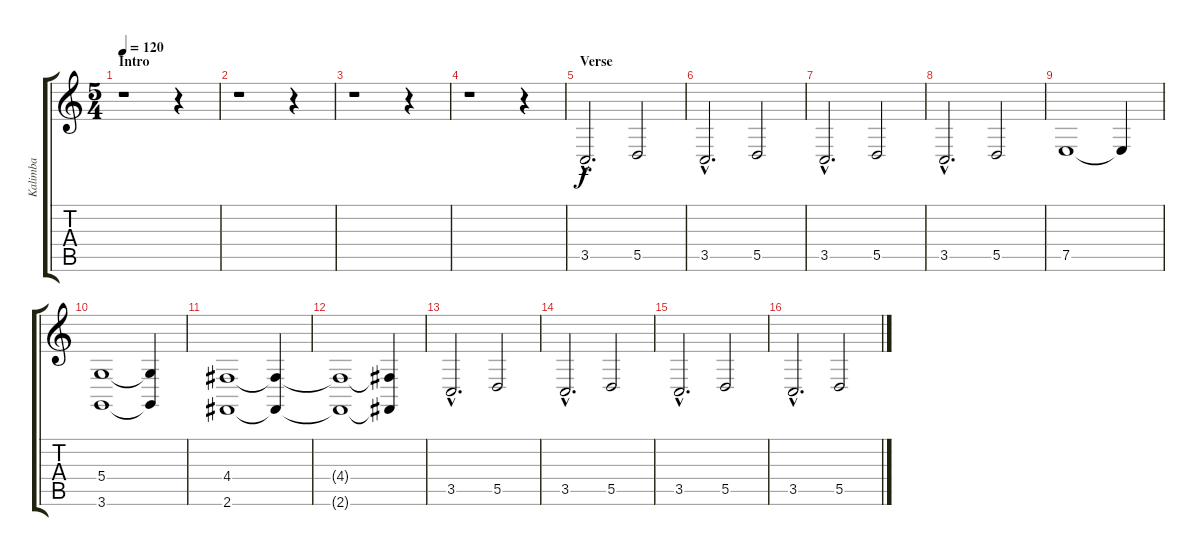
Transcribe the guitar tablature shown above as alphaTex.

\track ("Kalimba" "Kalimba") {instrument kalimba}
\staff {score tabs}
\tuning (E4 B3 G3 D3 A2 E2) {hide}
\ts (5 4)
\section ("" "Intro")
\tempo 120
\clef g2
\ks c
r.1{dy f instrument kalimba} r.4 |
r.1 r.4 |
r.1 r.4 |
r.1 r.4 |
\section ("" "Verse")
3.5{hac}.2{d} 5.5.2 |
3.5{hac}.2{d} 5.5.2 |
3.5{hac}.2{d} 5.5.2 |
3.5{hac}.2{d} 5.5.2 |
7.5.1 7.5{t}.4 |
(5.4 3.6).1 (5.4{t} 3.6{t}).4 |
(4.4 2.6).1 (4.4{t} 2.6{t}).4 |
(4.4{t} 2.6{t}).1 (4.4{t} 2.6{t}).4 |
3.5{hac}.2{d} 5.5.2 |
3.5{hac}.2{d} 5.5.2 |
3.5{hac}.2{d} 5.5.2 |
3.5{hac}.2{d} 5.5.2
